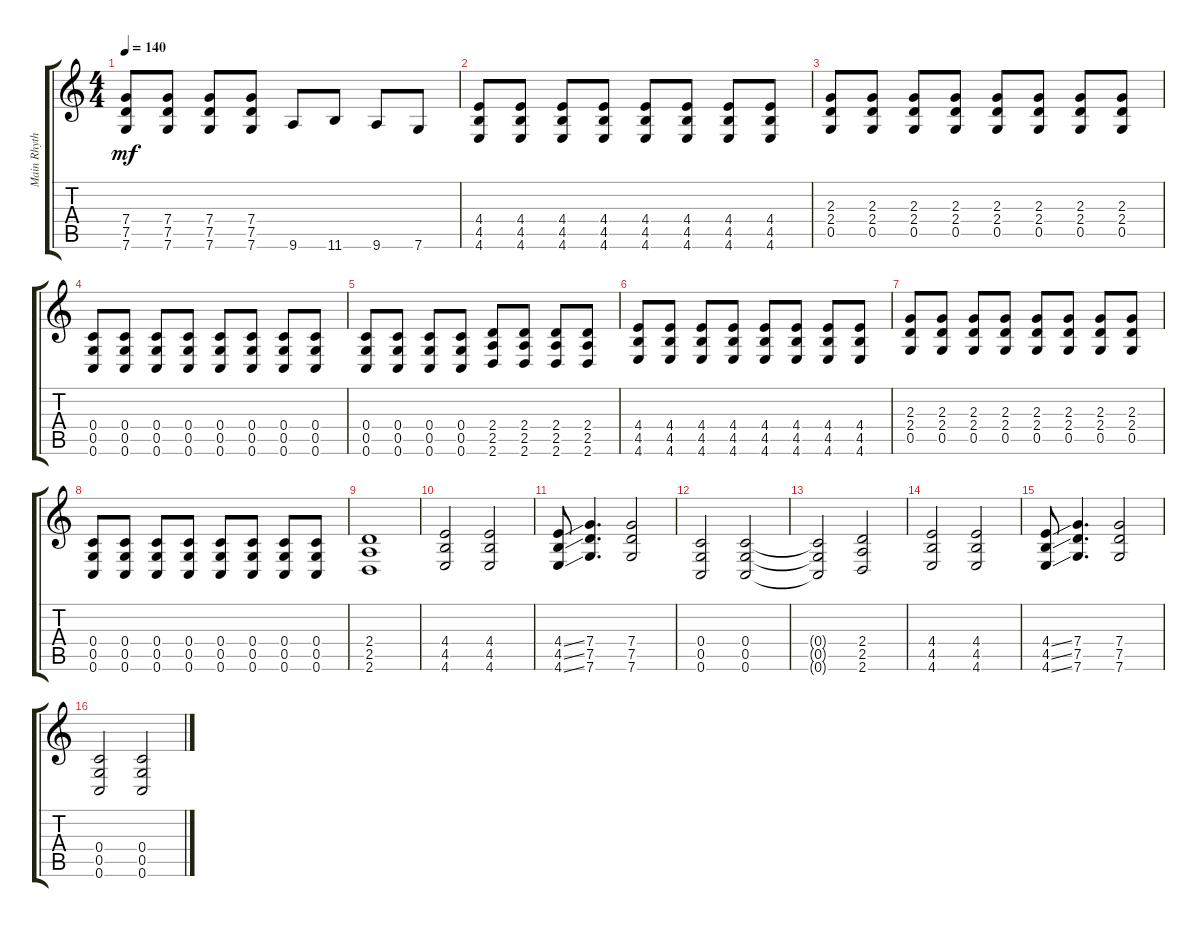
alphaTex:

\track ("Main Rhythm" "Main Rhyth") {instrument distortionguitar}
\staff {score tabs}
\tuning (D4 A3 F3 C3 G2 C2) {hide}
\ts (4 4)
\tempo 140
\clef g2
\ks c
(7.4 7.5 7.6).8{dy mf} (7.4 7.5 7.6).8 (7.4 7.5 7.6).8 (7.4 7.5 7.6).8 9.6.8 11.6.8 9.6.8 7.6.8 |
(4.4 4.5 4.6).8 (4.4 4.5 4.6).8 (4.4 4.5 4.6).8 (4.4 4.5 4.6).8 (4.4 4.5 4.6).8 (4.4 4.5 4.6).8 (4.4 4.5 4.6).8 (4.4 4.5 4.6).8 |
(2.3 2.4 0.5).8 (2.3 2.4 0.5).8 (2.3 2.4 0.5).8 (2.3 2.4 0.5).8 (2.3 2.4 0.5).8 (2.3 2.4 0.5).8 (2.3 2.4 0.5).8 (2.3 2.4 0.5).8 |
(0.4 0.5 0.6).8 (0.4 0.5 0.6).8 (0.4 0.5 0.6).8 (0.4 0.5 0.6).8 (0.4 0.5 0.6).8 (0.4 0.5 0.6).8 (0.4 0.5 0.6).8 (0.4 0.5 0.6).8 |
(0.4 0.5 0.6).8 (0.4 0.5 0.6).8 (0.4 0.5 0.6).8 (0.4 0.5 0.6).8 (2.4 2.5 2.6).8 (2.4 2.5 2.6).8 (2.4 2.5 2.6).8 (2.4 2.5 2.6).8 |
(4.4 4.5 4.6).8 (4.4 4.5 4.6).8 (4.4 4.5 4.6).8 (4.4 4.5 4.6).8 (4.4 4.5 4.6).8 (4.4 4.5 4.6).8 (4.4 4.5 4.6).8 (4.4 4.5 4.6).8 |
(2.3 2.4 0.5).8 (2.3 2.4 0.5).8 (2.3 2.4 0.5).8 (2.3 2.4 0.5).8 (2.3 2.4 0.5).8 (2.3 2.4 0.5).8 (2.3 2.4 0.5).8 (2.3 2.4 0.5).8 |
(0.4 0.5 0.6).8 (0.4 0.5 0.6).8 (0.4 0.5 0.6).8 (0.4 0.5 0.6).8 (0.4 0.5 0.6).8 (0.4 0.5 0.6).8 (0.4 0.5 0.6).8 (0.4 0.5 0.6).8 |
(2.4 2.5 2.6).1 |
(4.4 4.5 4.6).2 (4.4 4.5 4.6).2 |
(4.4{ss} 4.5{ss} 4.6{ss}).8 (7.4 7.5 7.6).4{d} (7.4 7.5 7.6).2 |
(0.4 0.5 0.6).2 (0.4 0.5 0.6).2 |
(0.4{t} 0.5{t} 0.6{t}).2 (2.4 2.5 2.6).2 |
(4.4 4.5 4.6).2 (4.4 4.5 4.6).2 |
(4.4{ss} 4.5{ss} 4.6{ss}).8 (7.4 7.5 7.6).4{d} (7.4 7.5 7.6).2 |
(0.4 0.5 0.6).2 (0.4 0.5 0.6).2
